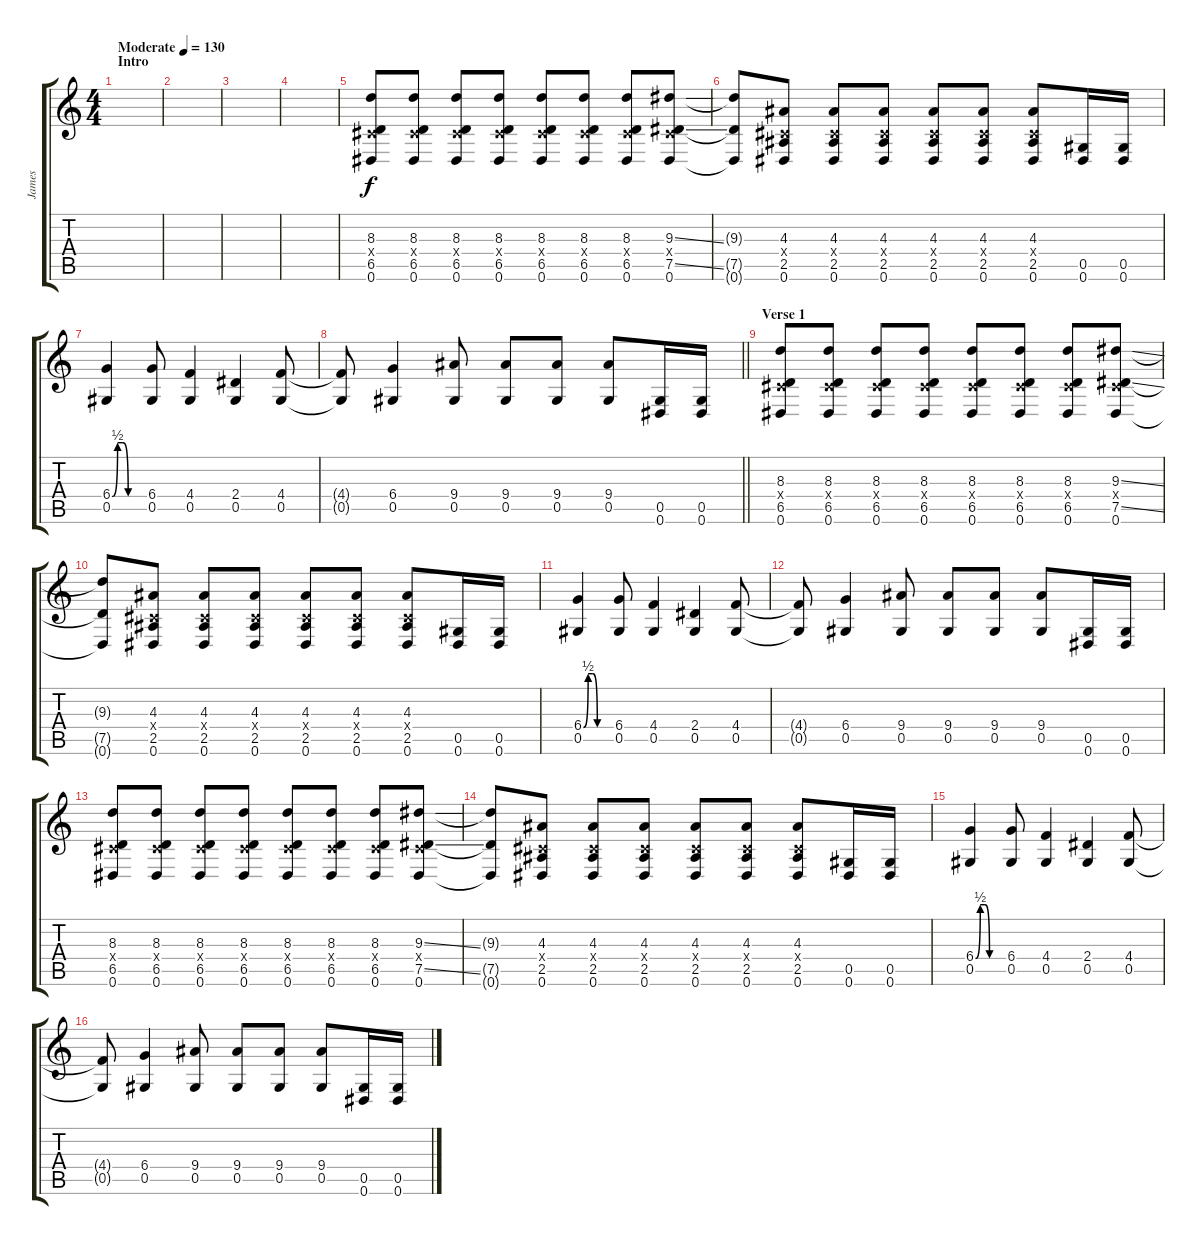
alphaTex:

\track ("James" "James") {instrument acousticguitarsteel}
\staff {score tabs}
\tuning (Eb4 Bb3 Gb3 Db3 Ab2 Eb2) {hide}
\ts (4 4)
\section ("" "Intro")
\tempo (130 "Moderate")
\clef g2
\ks c
|
|
|
|
(8.3 0.4{x} 6.5 0.6).8 (8.3 0.4{x} 6.5 0.6).8 (8.3 0.4{x} 6.5 0.6).8 (8.3 0.4{x} 6.5 0.6).8 (8.3 0.4{x} 6.5 0.6).8 (8.3 0.4{x} 6.5 0.6).8 (8.3 0.4{x} 6.5 0.6).8 (9.3{ss} 0.4{x} 7.5{ss} 0.6).8 |
(9.3{t} 7.5{t} 0.6{t}).8 (4.3 0.4{x} 2.5 0.6).8 (4.3 0.4{x} 2.5 0.6).8 (4.3 0.4{x} 2.5 0.6).8 (4.3 0.4{x} 2.5 0.6).8 (4.3 0.4{x} 2.5 0.6).8 (4.3 0.4{x} 2.5 0.6).8 (0.5 0.6).16 (0.5 0.6).16 |
(6.4{be (custom 0 0 10 2 20 2 30 0 60 0)} 0.5).4 (6.4 0.5).8 (4.4 0.5).4 (2.4 0.5).4 (4.4 0.5).8 |
\barLineRight lightlight
(4.4{t} 0.5{t}).8 (6.4 0.5).4 (9.4 0.5).8 (9.4 0.5).8 (9.4 0.5).8 (9.4 0.5).8 (0.5 0.6).16 (0.5 0.6).16 |
\section ("" "Verse 1")
(8.3 0.4{x} 6.5 0.6).8 (8.3 0.4{x} 6.5 0.6).8 (8.3 0.4{x} 6.5 0.6).8 (8.3 0.4{x} 6.5 0.6).8 (8.3 0.4{x} 6.5 0.6).8 (8.3 0.4{x} 6.5 0.6).8 (8.3 0.4{x} 6.5 0.6).8 (9.3{ss} 0.4{x} 7.5{ss} 0.6).8 |
(9.3{t} 7.5{t} 0.6{t}).8 (4.3 0.4{x} 2.5 0.6).8 (4.3 0.4{x} 2.5 0.6).8 (4.3 0.4{x} 2.5 0.6).8 (4.3 0.4{x} 2.5 0.6).8 (4.3 0.4{x} 2.5 0.6).8 (4.3 0.4{x} 2.5 0.6).8 (0.5 0.6).16 (0.5 0.6).16 |
(6.4{be (custom 0 0 10 2 20 2 30 0 60 0)} 0.5).4 (6.4 0.5).8 (4.4 0.5).4 (2.4 0.5).4 (4.4 0.5).8 |
(4.4{t} 0.5{t}).8 (6.4 0.5).4 (9.4 0.5).8 (9.4 0.5).8 (9.4 0.5).8 (9.4 0.5).8 (0.5 0.6).16 (0.5 0.6).16 |
(8.3 0.4{x} 6.5 0.6).8 (8.3 0.4{x} 6.5 0.6).8 (8.3 0.4{x} 6.5 0.6).8 (8.3 0.4{x} 6.5 0.6).8 (8.3 0.4{x} 6.5 0.6).8 (8.3 0.4{x} 6.5 0.6).8 (8.3 0.4{x} 6.5 0.6).8 (9.3{ss} 0.4{x} 7.5{ss} 0.6).8 |
(9.3{t} 7.5{t} 0.6{t}).8 (4.3 0.4{x} 2.5 0.6).8 (4.3 0.4{x} 2.5 0.6).8 (4.3 0.4{x} 2.5 0.6).8 (4.3 0.4{x} 2.5 0.6).8 (4.3 0.4{x} 2.5 0.6).8 (4.3 0.4{x} 2.5 0.6).8 (0.5 0.6).16 (0.5 0.6).16 |
(6.4{be (custom 0 0 10 2 20 2 30 0 60 0)} 0.5).4 (6.4 0.5).8 (4.4 0.5).4 (2.4 0.5).4 (4.4 0.5).8 |
(4.4{t} 0.5{t}).8 (6.4 0.5).4 (9.4 0.5).8 (9.4 0.5).8 (9.4 0.5).8 (9.4 0.5).8 (0.5 0.6).16 (0.5 0.6).16
